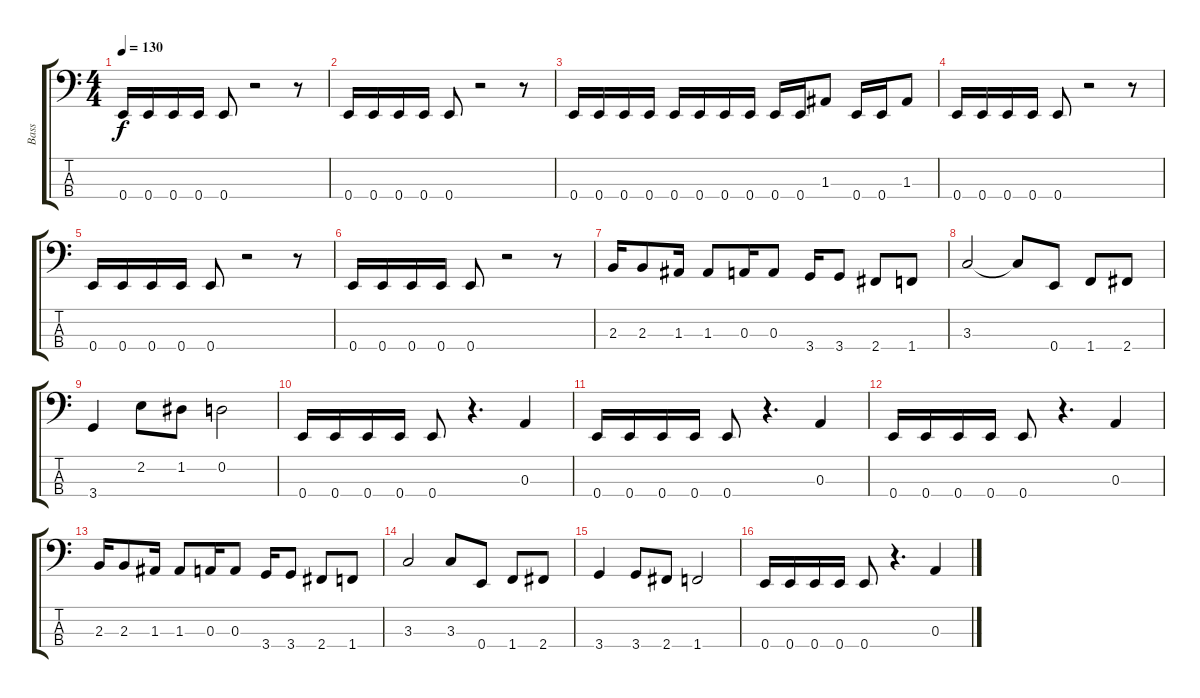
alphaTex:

\track ("Bass" "Bass") {instrument electricbasspick}
\staff {score tabs}
\tuning (G2 D2 A1 E1) {hide}
\ts (4 4)
\tempo 130
\clef f4
\ks c
0.4.16{dy f} 0.4.16 0.4.16 0.4.16 0.4.8 r.2 r.8 |
0.4.16 0.4.16 0.4.16 0.4.16 0.4.8 r.2 r.8 |
0.4.16 0.4.16 0.4.16 0.4.16 0.4.16 0.4.16 0.4.16 0.4.16 0.4.16 0.4.16 1.3.8 0.4.16 0.4.16 1.3.8 |
0.4.16 0.4.16 0.4.16 0.4.16 0.4.8 r.2 r.8 |
0.4.16 0.4.16 0.4.16 0.4.16 0.4.8 r.2 r.8 |
0.4.16 0.4.16 0.4.16 0.4.16 0.4.8 r.2 r.8 |
2.3.16 2.3.8 1.3.16 1.3.8 0.3.16 0.3.8 3.4.16 3.4.8 2.4.8 1.4.8 |
3.3.2 3.3{t}.8 0.4.8 1.4.8 2.4.8 |
3.4.4 2.2.8 1.2.8 0.2.2 |
0.4.16 0.4.16 0.4.16 0.4.16 0.4.8 r.4{d} 0.3.4 |
0.4.16 0.4.16 0.4.16 0.4.16 0.4.8 r.4{d} 0.3.4 |
0.4.16 0.4.16 0.4.16 0.4.16 0.4.8 r.4{d} 0.3.4 |
2.3.16 2.3.8 1.3.16 1.3.8 0.3.16 0.3.8 3.4.16 3.4.8 2.4.8 1.4.8 |
3.3.2 3.3.8 0.4.8 1.4.8 2.4.8 |
3.4.4 3.4.8 2.4.8 1.4.2 |
0.4.16 0.4.16 0.4.16 0.4.16 0.4.8 r.4{d} 0.3.4
